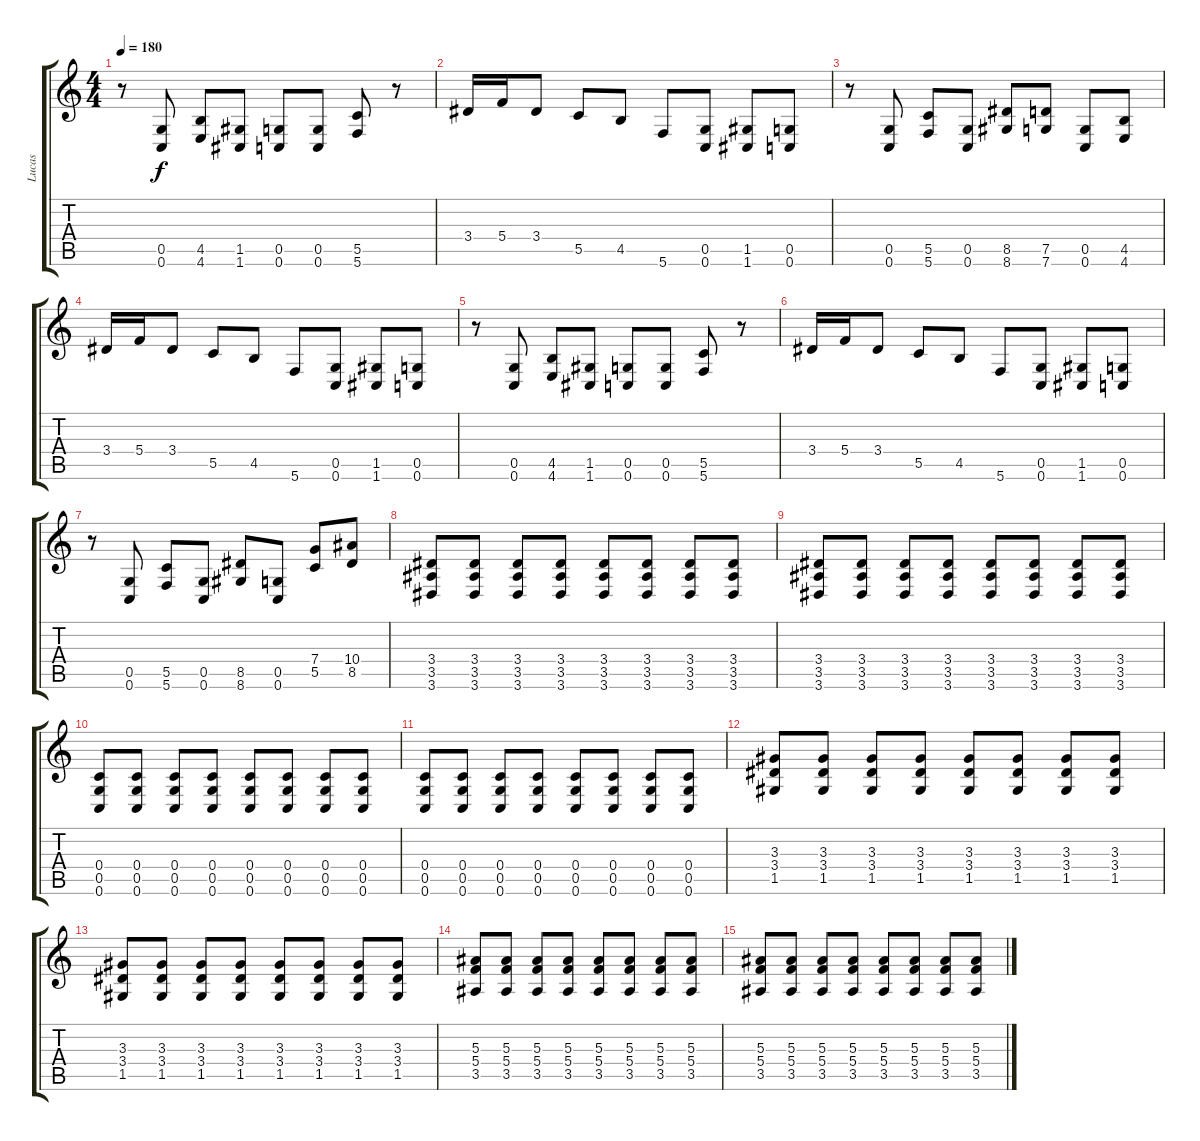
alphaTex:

\track ("Lucas" "Lucas") {instrument overdrivenguitar}
\staff {score tabs}
\tuning (D4 A3 F3 C3 G2 C2) {hide}
\ts (4 4)
\tempo 180
\clef g2
\ks c
r.8{dy f} (0.5 0.6).8 (4.5 4.6).8 (1.5 1.6).8 (0.5 0.6).8 (0.5 0.6).8 (5.5 5.6).8 r.8 |
3.4.16 5.4.16 3.4.8 5.5.8 4.5.8 5.6.8 (0.5 0.6).8 (1.5 1.6).8 (0.5 0.6).8 |
r.8 (0.5 0.6).8 (5.5 5.6).8 (0.5 0.6).8 (8.5 8.6).8 (7.5 7.6).8 (0.5 0.6).8 (4.5 4.6).8 |
3.4.16 5.4.16 3.4.8 5.5.8 4.5.8 5.6.8 (0.5 0.6).8 (1.5 1.6).8 (0.5 0.6).8 |
r.8 (0.5 0.6).8 (4.5 4.6).8 (1.5 1.6).8 (0.5 0.6).8 (0.5 0.6).8 (5.5 5.6).8 r.8 |
3.4.16 5.4.16 3.4.8 5.5.8 4.5.8 5.6.8 (0.5 0.6).8 (1.5 1.6).8 (0.5 0.6).8 |
r.8 (0.5 0.6).8 (5.5 5.6).8 (0.5 0.6).8 (8.5 8.6).8 (0.5 0.6).8 (7.4 5.5).8 (10.4 8.5).8 |
(3.4 3.5 3.6).8 (3.4 3.5 3.6).8 (3.4 3.5 3.6).8 (3.4 3.5 3.6).8 (3.4 3.5 3.6).8 (3.4 3.5 3.6).8 (3.4 3.5 3.6).8 (3.4 3.5 3.6).8 |
(3.4 3.5 3.6).8 (3.4 3.5 3.6).8 (3.4 3.5 3.6).8 (3.4 3.5 3.6).8 (3.4 3.5 3.6).8 (3.4 3.5 3.6).8 (3.4 3.5 3.6).8 (3.4 3.5 3.6).8 |
(0.4 0.5 0.6).8 (0.4 0.5 0.6).8 (0.4 0.5 0.6).8 (0.4 0.5 0.6).8 (0.4 0.5 0.6).8 (0.4 0.5 0.6).8 (0.4 0.5 0.6).8 (0.4 0.5 0.6).8 |
(0.4 0.5 0.6).8 (0.4 0.5 0.6).8 (0.4 0.5 0.6).8 (0.4 0.5 0.6).8 (0.4 0.5 0.6).8 (0.4 0.5 0.6).8 (0.4 0.5 0.6).8 (0.4 0.5 0.6).8 |
(3.3 3.4 1.5).8 (3.3 3.4 1.5).8 (3.3 3.4 1.5).8 (3.3 3.4 1.5).8 (3.3 3.4 1.5).8 (3.3 3.4 1.5).8 (3.3 3.4 1.5).8 (3.3 3.4 1.5).8 |
(3.3 3.4 1.5).8 (3.3 3.4 1.5).8 (3.3 3.4 1.5).8 (3.3 3.4 1.5).8 (3.3 3.4 1.5).8 (3.3 3.4 1.5).8 (3.3 3.4 1.5).8 (3.3 3.4 1.5).8 |
(5.3 5.4 3.5).8 (5.3 5.4 3.5).8 (5.3 5.4 3.5).8 (5.3 5.4 3.5).8 (5.3 5.4 3.5).8 (5.3 5.4 3.5).8 (5.3 5.4 3.5).8 (5.3 5.4 3.5).8 |
(5.3 5.4 3.5).8 (5.3 5.4 3.5).8 (5.3 5.4 3.5).8 (5.3 5.4 3.5).8 (5.3 5.4 3.5).8 (5.3 5.4 3.5).8 (5.3 5.4 3.5).8 (5.3 5.4 3.5).8
